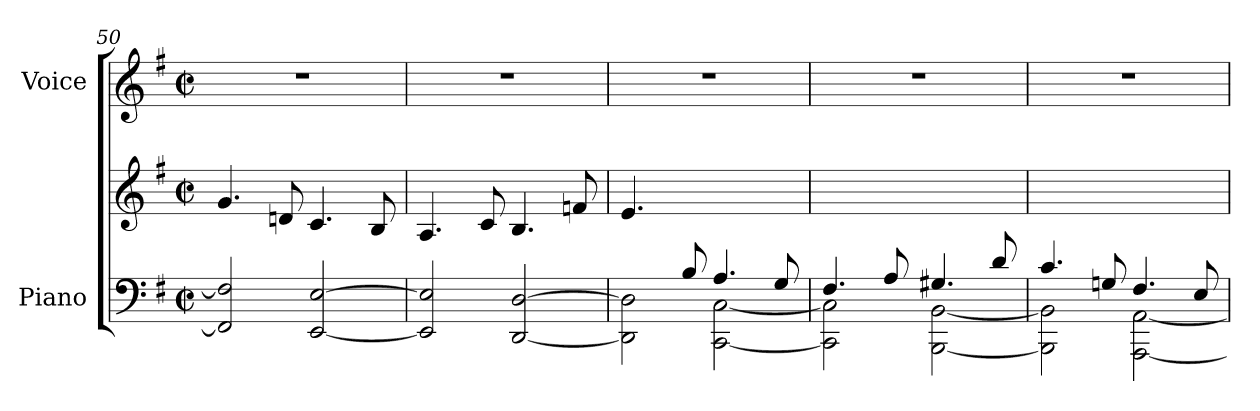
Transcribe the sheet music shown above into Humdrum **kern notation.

**kern	**kern	**kern
*part2	*part2	*part1
*staff3	*staff2	*staff1
*I"Piano	*	*I"Voice
*I'Pno	*	*
*clefF4	*clefG2	*clefG2
*k[f#]	*k[f#]	*k[f#]
*M2/2	*M2/2	*M2/2
*met(c|)	*met(c|)	*met(c|)
=50	=50	=50
2FF#/] 2F#/]	4.g/	1r
.	8dn/	.
[2EE/ [2E/	4.c/	.
.	8B/	.
=51	=51	=51
2EE/] 2E/]	4.A/	1r
.	8c/	.
[2DD/ [2D/	4.B/	.
.	8fn/	.
=52	=52	=52
*^	*	*
4.ryy	2DD\] 2D\]	4.e/	1r
8B/	.	2ryy	.
4.A/	[2CC\ [<2C\	.	.
8G/	.	8ryy	.
=53	=53	=53	=53
4.F#/	2CC\] 2C\]	1ryy	1r
8A/	.	.	.
4.G#X/	[2BBB\ [<2BB\	.	.
8d/	.	.	.
=54	=54	=54	=54
4.c/	2BBB\] 2BB\]	1ryy	1r
8Gn/	.	.	.
4.F#/	[2AAA\ [<2AA\	.	.
8E/	.	.	.
*v	*v	*	*
=	=	=
*-	*-	*-
